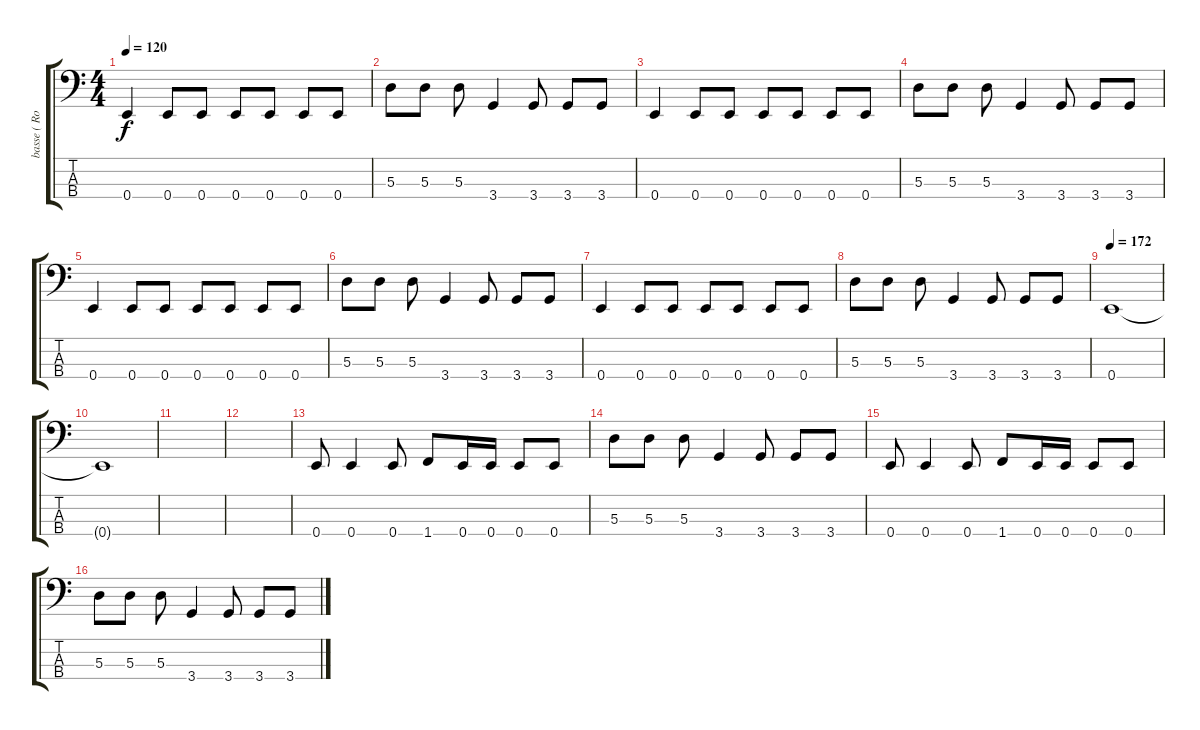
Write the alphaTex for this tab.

\track ("basse ( Rob Kabula )" "basse ( Ro") {instrument electricbasspick}
\staff {score tabs}
\tuning (G2 D2 A1 E1) {hide}
\ts (4 4)
\tempo 120
\clef f4
\ks c
0.4.4{dy f} 0.4.8 0.4.8 0.4.8 0.4.8 0.4.8 0.4.8 |
5.3.8 5.3.8 5.3.8 3.4.4 3.4.8 3.4.8 3.4.8 |
0.4.4 0.4.8 0.4.8 0.4.8 0.4.8 0.4.8 0.4.8 |
5.3.8 5.3.8 5.3.8 3.4.4 3.4.8 3.4.8 3.4.8 |
0.4.4 0.4.8 0.4.8 0.4.8 0.4.8 0.4.8 0.4.8 |
5.3.8 5.3.8 5.3.8 3.4.4 3.4.8 3.4.8 3.4.8 |
0.4.4 0.4.8 0.4.8 0.4.8 0.4.8 0.4.8 0.4.8 |
5.3.8 5.3.8 5.3.8 3.4.4 3.4.8 3.4.8 3.4.8 |
\tempo 172
0.4.1 |
0.4{t}.1 |
|
|
0.4.8 0.4.4 0.4.8 1.4.8 0.4.16 0.4.16 0.4.8 0.4.8 |
5.3.8 5.3.8 5.3.8 3.4.4 3.4.8 3.4.8 3.4.8 |
0.4.8 0.4.4 0.4.8 1.4.8 0.4.16 0.4.16 0.4.8 0.4.8 |
5.3.8 5.3.8 5.3.8 3.4.4 3.4.8 3.4.8 3.4.8
